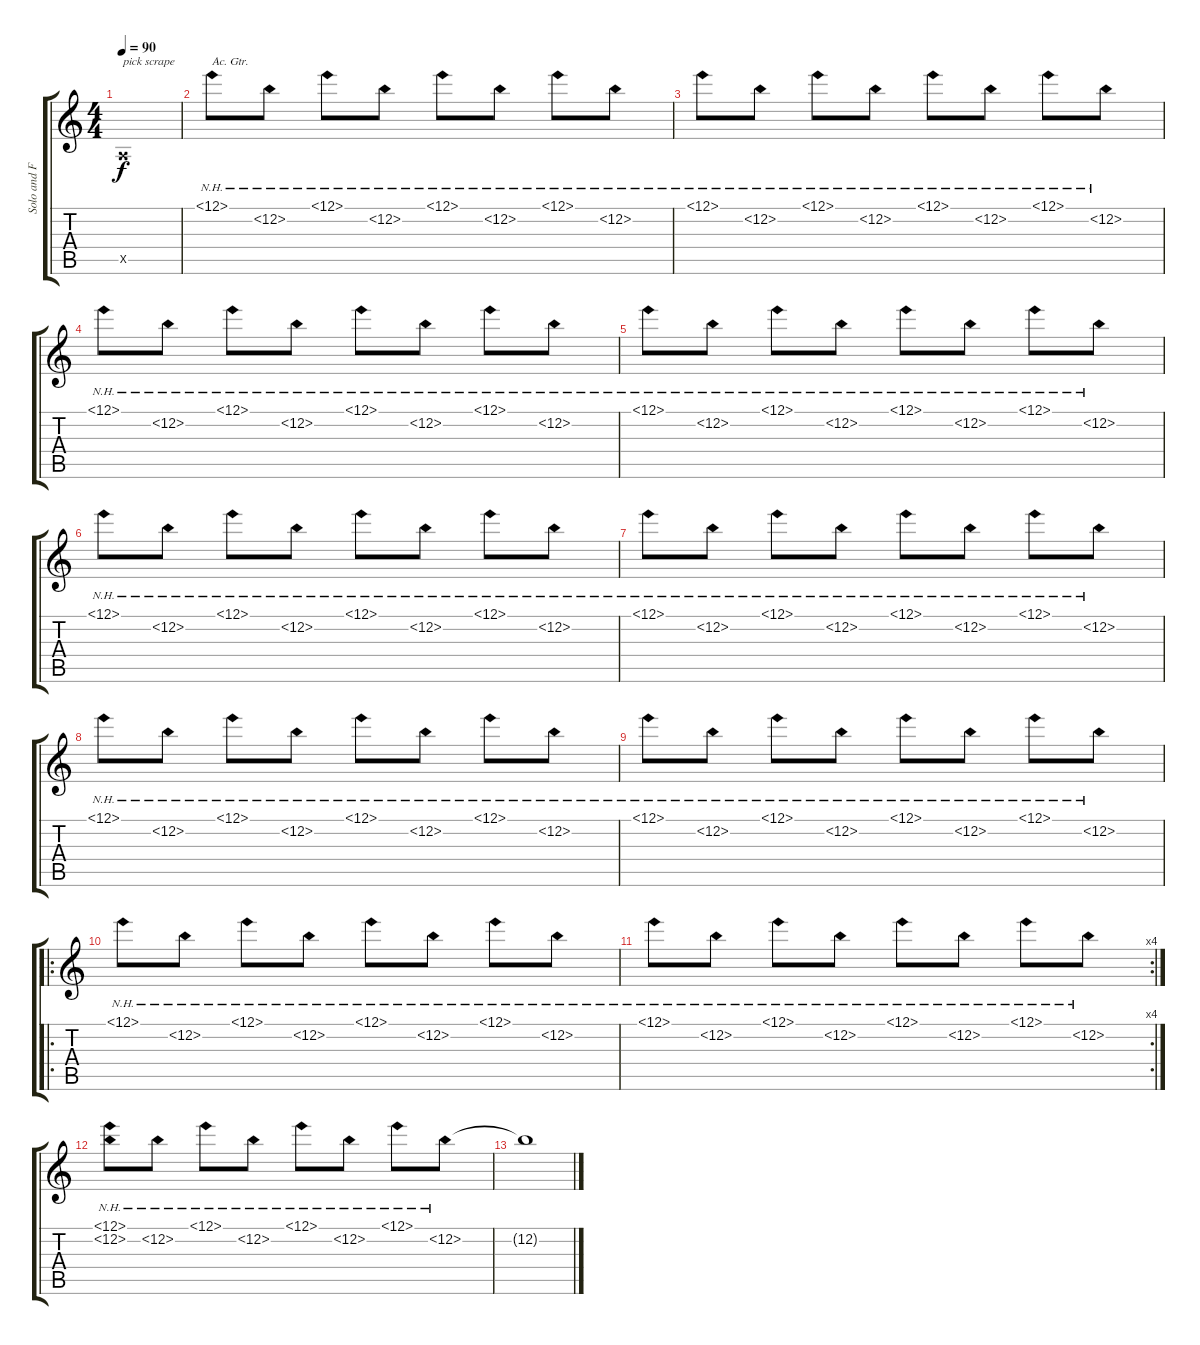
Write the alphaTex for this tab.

\track ("Solo and Fills" "Solo and F") {instrument acousticguitarsteel}
\staff {score tabs}
\tuning (E4 B3 G3 D3 A2 E2) {hide}
\ts (4 4)
\tempo 90
\clef g2
\ks c
0.5{x}.1{txt "pick scrape" dy f} |
12.1{nh}.8{txt "Ac. Gtr." volume 11 instrument acousticguitarsteel} 12.2{nh}.8 12.1{nh}.8 12.2{nh}.8 12.1{nh}.8 12.2{nh}.8 12.1{nh}.8 12.2{nh}.8 |
12.1{nh}.8 12.2{nh}.8 12.1{nh}.8 12.2{nh}.8 12.1{nh}.8 12.2{nh}.8 12.1{nh}.8 12.2{nh}.8 |
12.1{nh}.8 12.2{nh}.8 12.1{nh}.8 12.2{nh}.8 12.1{nh}.8 12.2{nh}.8 12.1{nh}.8 12.2{nh}.8 |
12.1{nh}.8 12.2{nh}.8 12.1{nh}.8 12.2{nh}.8 12.1{nh}.8 12.2{nh}.8 12.1{nh}.8 12.2{nh}.8 |
12.1{nh}.8 12.2{nh}.8 12.1{nh}.8 12.2{nh}.8 12.1{nh}.8 12.2{nh}.8 12.1{nh}.8 12.2{nh}.8 |
12.1{nh}.8 12.2{nh}.8 12.1{nh}.8 12.2{nh}.8 12.1{nh}.8 12.2{nh}.8 12.1{nh}.8 12.2{nh}.8 |
12.1{nh}.8 12.2{nh}.8 12.1{nh}.8 12.2{nh}.8 12.1{nh}.8 12.2{nh}.8 12.1{nh}.8 12.2{nh}.8 |
12.1{nh}.8 12.2{nh}.8 12.1{nh}.8 12.2{nh}.8 12.1{nh}.8 12.2{nh}.8 12.1{nh}.8 12.2{nh}.8 |
\ro
12.1{nh}.8 12.2{nh}.8 12.1{nh}.8 12.2{nh}.8 12.1{nh}.8 12.2{nh}.8 12.1{nh}.8 12.2{nh}.8 |
\rc 4
12.1{nh}.8 12.2{nh}.8 12.1{nh}.8 12.2{nh}.8 12.1{nh}.8 12.2{nh}.8 12.1{nh}.8 12.2{nh}.8 |
(12.1{nh} 12.2{nh}).8 12.2{nh}.8 12.1{nh}.8 12.2{nh}.8 12.1{nh}.8 12.2{nh}.8 12.1{nh}.8 12.2{nh}.8 |
12.2{t}.1
